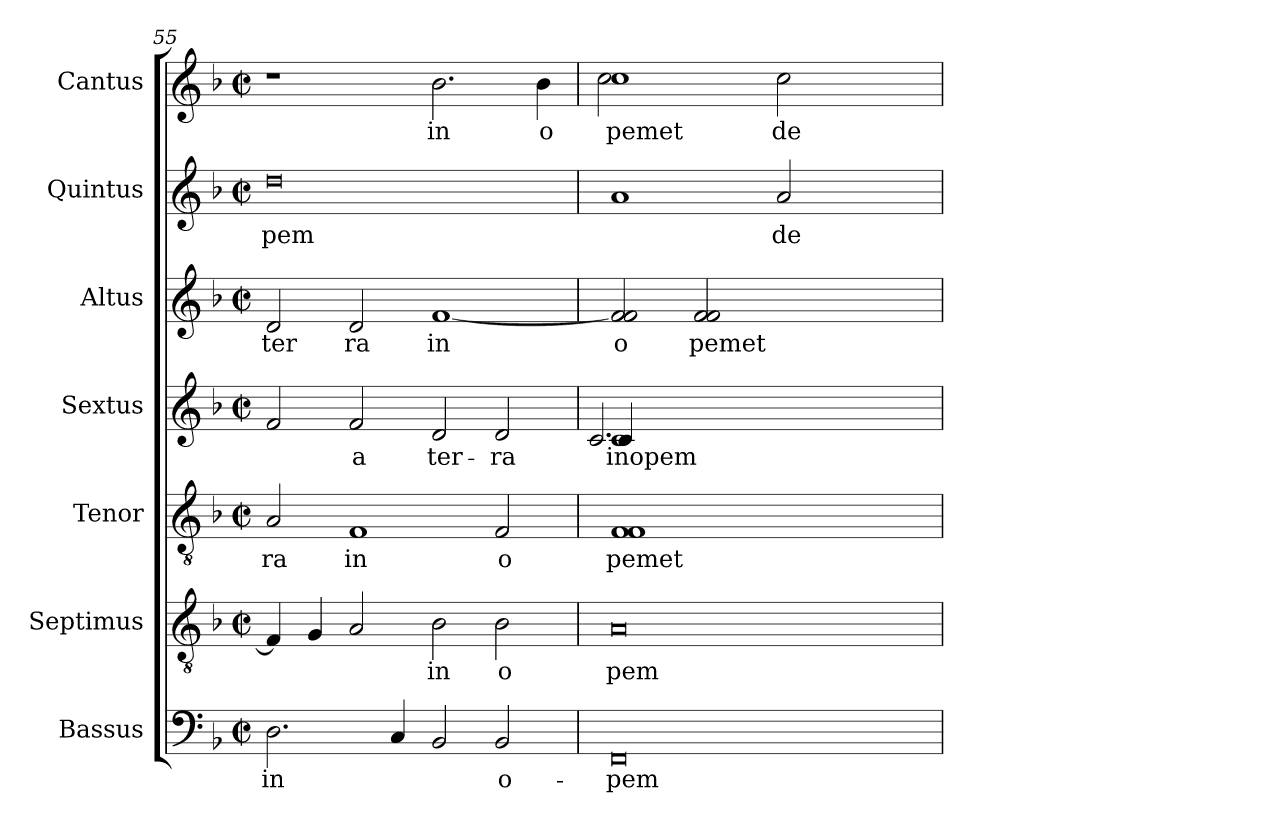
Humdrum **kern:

**kern	**text	**kern	**text	**kern	**text	**kern	**text	**kern	**text	**kern	**text	**kern	**text
*part7	*part7	*part6	*part6	*part5	*part5	*part4	*part4	*part3	*part3	*part2	*part2	*part1	*part1
*staff7	*staff7	*staff6	*staff6	*staff5	*staff5	*staff4	*staff4	*staff3	*staff3	*staff2	*staff2	*staff1	*staff1
*I"Bassus	*	*I"Septimus	*	*I"Tenor	*	*I"Sextus	*	*I"Altus	*	*I"Quintus	*	*I"Cantus	*
*clefF4	*	*clefGv2	*	*clefGv2	*	*clefG2	*	*clefG2	*	*clefG2	*	*clefG2	*
*k[b-]	*	*k[b-]	*	*k[b-]	*	*k[b-]	*	*k[b-]	*	*k[b-]	*	*k[b-]	*
*F:	*	*F:	*	*F:	*	*F:	*	*F:	*	*F:	*	*F:	*
*M2/2	*	*M2/2	*	*M2/2	*	*M2/2	*	*M2/2	*	*M2/2	*	*M2/2	*
*met(c|)	*	*met(c|)	*	*met(c|)	*	*met(c|)	*	*met(c|)	*	*met(c|)	*	*met(c|)	*
=55	=55	=55	=55	=55	=55	=55	=55	=55	=55	=55	=55	=55	=55
!	!LO:LY:b	!	!LO:LY:b	!	!LO:LY:b:cj	!	!LO:LY:b:cj	!	!LO:LY:b	!	!LO:LY:b:cj	!	!
2.D\	in-	4F/]	.	2A/	ra	2f/	--	2d/	ter	0dd	-pem	1r	.
!	!	!	!LO:LY:b	!	!	!	!	!	!	!	!	!	!
.	.	4G/	.	.	.	.	.	.	.	.	.	.	.
!	!	!	!LO:LY:b	!	!LO:LY:b:cj	!	!LO:LY:b:cj	!	!LO:LY:b	!	!	!	!
.	.	2A/	.	1F	in	2f/	-a	2d/	ra	.	.	.	.
!	!LO:LY:b	!	!	!	!	!	!	!	!	!	!	!	!
4C/	--	.	.	.	.	.	.	.	.	.	.	.	.
!	!LO:LY:b	!	!LO:LY:b	!	!	!	!LO:LY:b:cj	!	!LO:LY:b	!	!	!	!LO:LY:b:cj
2BB-/	--	2B-\	in	.	.	2d/	ter-	[<1f	in	.	.	2.b-\	in
!	!LO:LY:b	!	!LO:LY:b	!	!LO:LY:b:cj	!	!LO:LY:b:cj	!	!	!	!	!	!
2BB-/	-o-	2B-\	o	2F/	o	2d/	-ra	.	.	.	.	.	.
!	!	!	!	!	!	!	!	!	!	!	!	!	!LO:LY:b:cj
.	.	.	.	.	.	.	.	.	.	.	.	4b-\	o
=56	=56	=56	=56	=56	=56	=56	=56	=56	=56	=56	=56	=56	=56
!	!LO:LY:b	!	!LO:LY:b	!	!LO:LY:b:cj	!	!LO:LY:b:cj	!	!LO:LY:b	!	!	!	!LO:LY:b:cj
*	*	*	*	*	*	*^	*	*	*	*	*	*^	*
*	*	*	*	*	*	*	*^	*	*	*	*	*	*	*	*
0FF	-pem	0A	pem	1F 1F	pemet	1c	2.c/	4c/	inopem-	2f/] 2f/	o	1a	.	1cc	2cc\	pemet
.	.	.	.	.	.	.	.	1ryy	.	.	.	.	.	.	.	.
!	!	!	!	!	!	!	!	!	!	!	!LO:LY:b	!	!	!	!	!
.	.	.	.	.	.	.	.	.	.	2f/ 2f/	pemet	.	.	.	2ryy	.
.	.	.	.	.	.	.	1ryy	.	.	.	.	.	.	.	.	.
!	!	!	!	!	!	!	!	!	!	!	!	!	!LO:LY:b:cj	!	!	!LO:LY:b:cj
.	.	.	.	1ryy	.	1ryy	.	.	.	1ryy	.	2a/	de	2cc\	1ryy	de
.	.	.	.	.	.	.	.	2.ryy	.	.	.	.	.	.	.	.
.	.	.	.	.	.	.	.	.	.	.	.	2ryy	.	2ryy	.	.
.	.	.	.	.	.	.	4ryy	.	.	.	.	.	.	.	.	.
*	*	*	*	*	*	*v	*v	*v	*	*	*	*	*	*v	*v	*
=	=	=	=	=	=	=	=	=	=	=	=	=	=
*-	*-	*-	*-	*-	*-	*-	*-	*-	*-	*-	*-	*-	*-
